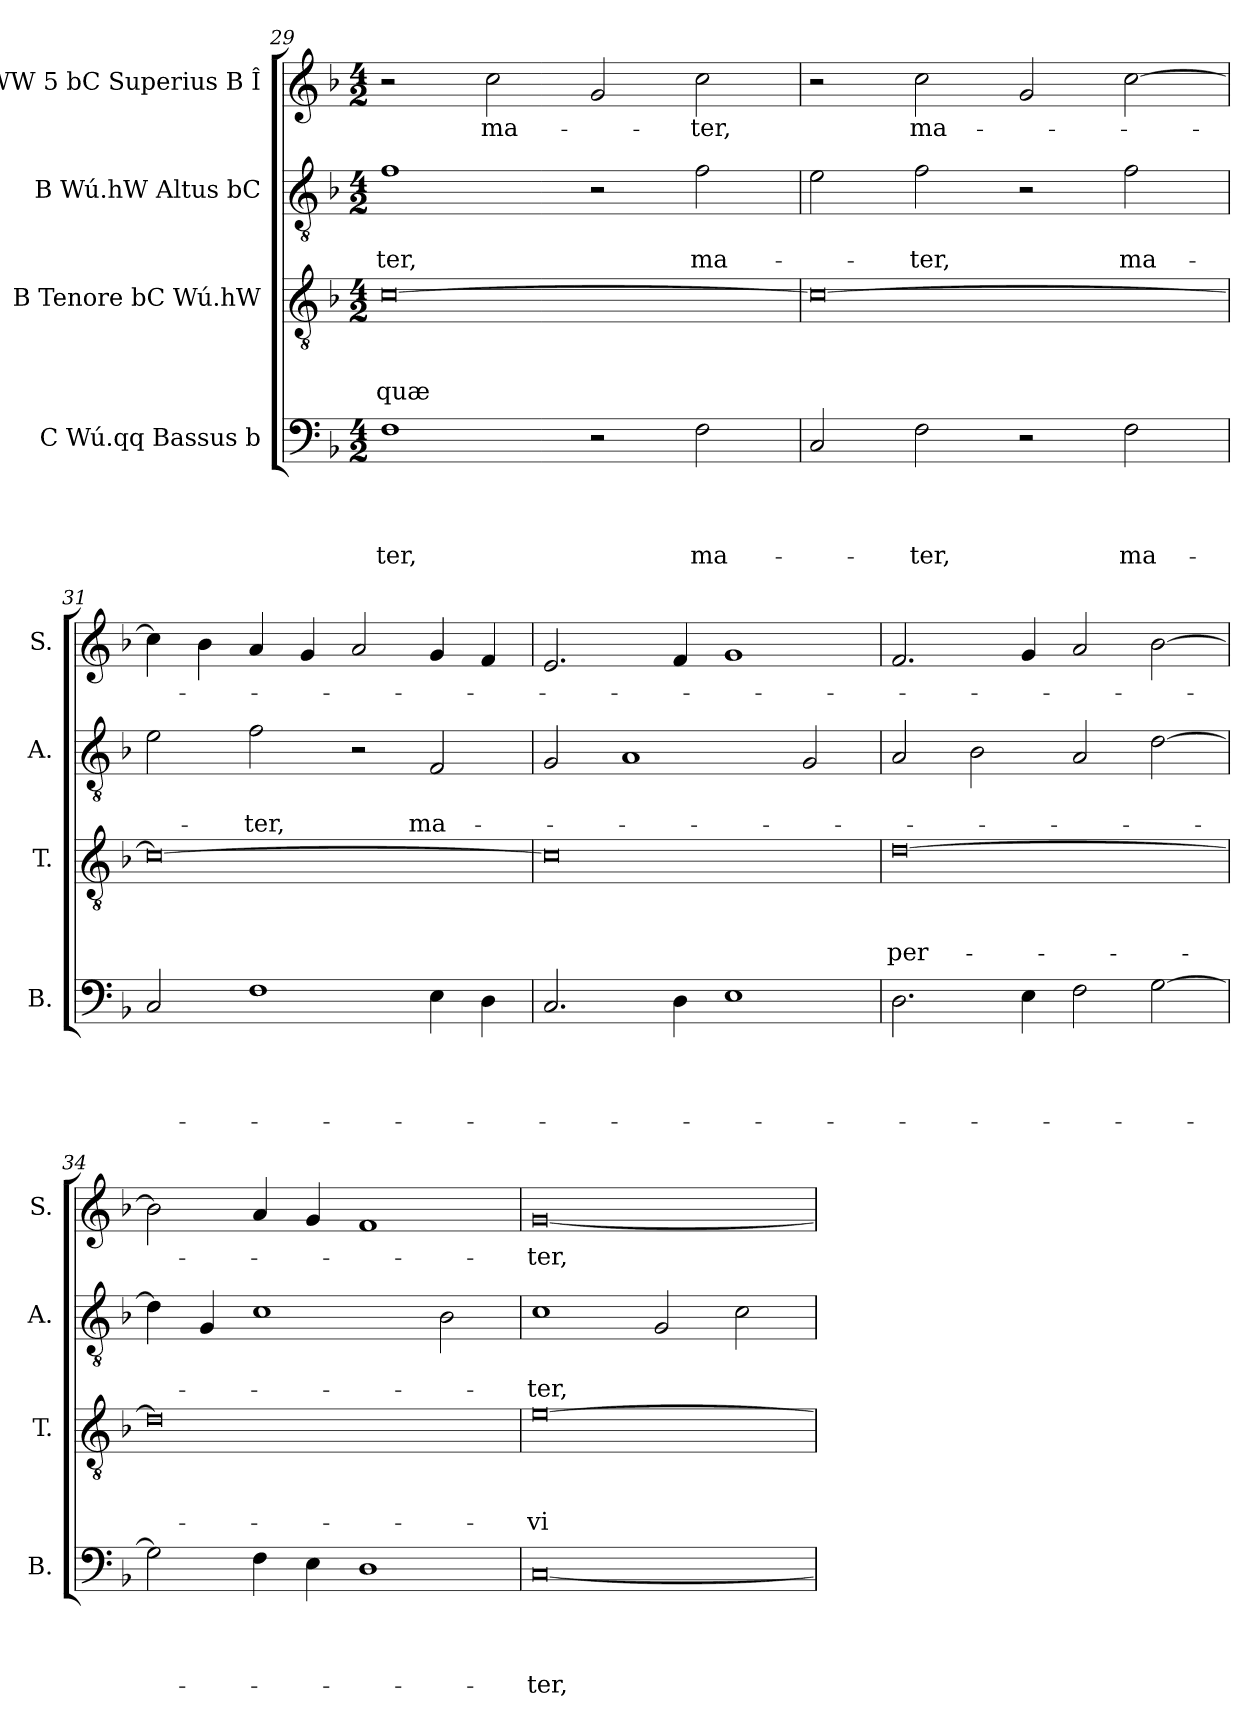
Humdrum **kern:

**kern	**text	**text	**text	**text	**kern	**text	**text	**text	**kern	**text	**text	**kern	**text
*part4	*part4	*part4	*part4	*part4	*part3	*part3	*part3	*part3	*part2	*part2	*part2	*part1	*part1
*staff4	*staff4	*staff4	*staff4	*staff4	*staff3	*staff3	*staff3	*staff3	*staff2	*staff2	*staff2	*staff1	*staff1
*I"C Wú.qq Bassus b	*	*	*	*	*I"B Tenore bC Wú.hW	*	*	*	*I"B Wú.hW Altus bC	*	*	*I"WW 5 bC Superius B Î	*
*I'B.	*	*	*	*	*I'T.	*	*	*	*I'A.	*	*	*I'S.	*
*clefF4	*	*	*	*	*clefGv2	*	*	*	*clefGv2	*	*	*clefG2	*
*k[b-]	*	*	*	*	*k[b-]	*	*	*	*k[b-]	*	*	*k[b-]	*
*F:	*	*	*	*	*F:	*	*	*	*F:	*	*	*F:	*
*M4/2	*	*	*	*	*M4/2	*	*	*	*M4/2	*	*	*M4/2	*
=29	=29	=29	=29	=29	=29	=29	=29	=29	=29	=29	=29	=29	=29
!	!	!	!	!LO:LY:b	!	!	!	!LO:LY:b	!	!	!LO:LY:b	!	!
1F	.	.	.	-ter,	[>0c	.	.	quæ	1f	.	-ter,	2r	.
!	!	!	!	!	!	!	!	!	!	!	!	!	!LO:LY:b
.	.	.	.	.	.	.	.	.	.	.	.	2cc\	ma-
2r	.	.	.	.	.	.	.	.	2r	.	.	2g/	.
!	!	!	!	!LO:LY:b	!	!	!	!	!	!	!LO:LY:b	!	!LO:LY:b
2F\	.	.	.	ma-	.	.	.	.	2f\	.	ma-	2cc\	-ter,
=30	=30	=30	=30	=30	=30	=30	=30	=30	=30	=30	=30	=30	=30
2C/	.	.	.	.	0c_	.	.	.	2e\	.	.	2r	.
!	!	!	!	!LO:LY:b	!	!	!	!	!	!	!LO:LY:b	!	!LO:LY:b
2F\	.	.	.	-ter,	.	.	.	.	2f\	.	-ter,	2cc\	ma-
2r	.	.	.	.	.	.	.	.	2r	.	.	2g/	.
!	!	!	!	!LO:LY:b	!	!	!	!	!	!	!LO:LY:b	!	!
2F\	.	.	.	ma-	.	.	.	.	2f\	.	ma-	[<2cc\	.
!!LO:LB:g=z
=31	=31	=31	=31	=31	=31	=31	=31	=31	=31	=31	=31	=31	=31
2C/	.	.	.	.	0c_	.	.	.	2e\	.	.	4cc\]	.
.	.	.	.	.	.	.	.	.	.	.	.	4b-\	.
!	!	!	!	!	!	!	!	!	!	!	!LO:LY:b	!	!
1F	.	.	.	.	.	.	.	.	2f\	.	-ter,	4a/	.
.	.	.	.	.	.	.	.	.	.	.	.	4g/	.
.	.	.	.	.	.	.	.	.	2r	.	.	2a/	.
!	!	!	!	!	!	!	!	!	!	!	!LO:LY:b	!	!
4E\	.	.	.	.	.	.	.	.	2F/	.	ma-	4g/	.
4D\	.	.	.	.	.	.	.	.	.	.	.	4f/	.
=32	=32	=32	=32	=32	=32	=32	=32	=32	=32	=32	=32	=32	=32
2.C/	.	.	.	.	0c]	.	.	.	2G/	.	.	2.e/	.
.	.	.	.	.	.	.	.	.	1A	.	.	.	.
4D\	.	.	.	.	.	.	.	.	.	.	.	4f/	.
1E	.	.	.	.	.	.	.	.	.	.	.	1g	.
.	.	.	.	.	.	.	.	.	2G/	.	.	.	.
=33	=33	=33	=33	=33	=33	=33	=33	=33	=33	=33	=33	=33	=33
!	!	!	!	!	!	!	!	!LO:LY:b	!	!	!	!	!
2.D\	.	.	.	.	[>0d	.	.	per-	2A/	.	.	2.f/	.
.	.	.	.	.	.	.	.	.	2B-\	.	.	.	.
4E\	.	.	.	.	.	.	.	.	.	.	.	4g/	.
2F\	.	.	.	.	.	.	.	.	2A/	.	.	2a/	.
[>2G\	.	.	.	.	.	.	.	.	[>2d\	.	.	[>2b-\	.
=34	=34	=34	=34	=34	=34	=34	=34	=34	=34	=34	=34	=34	=34
2G\]	.	.	.	.	0d]	.	.	.	4d\]	.	.	2b-\]	.
.	.	.	.	.	.	.	.	.	4G/	.	.	.	.
4F\	.	.	.	.	.	.	.	.	1c	.	.	4a/	.
4E\	.	.	.	.	.	.	.	.	.	.	.	4g/	.
1D	.	.	.	.	.	.	.	.	.	.	.	1f	.
.	.	.	.	.	.	.	.	.	2B-\	.	.	.	.
=35	=35	=35	=35	=35	=35	=35	=35	=35	=35	=35	=35	=35	=35
!	!	!	!	!LO:LY:b	!	!	!	!LO:LY:b	!	!	!LO:LY:b	!	!LO:LY:b
[<0C	.	.	.	-ter,	[<0e	.	.	-vi-	1c	.	-ter,	[<0g	-ter,
.	.	.	.	.	.	.	.	.	2G/	.	.	.	.
.	.	.	.	.	.	.	.	.	2c\	.	.	.	.
=	=	=	=	=	=	=	=	=	=	=	=	=	=
*-	*-	*-	*-	*-	*-	*-	*-	*-	*-	*-	*-	*-	*-
